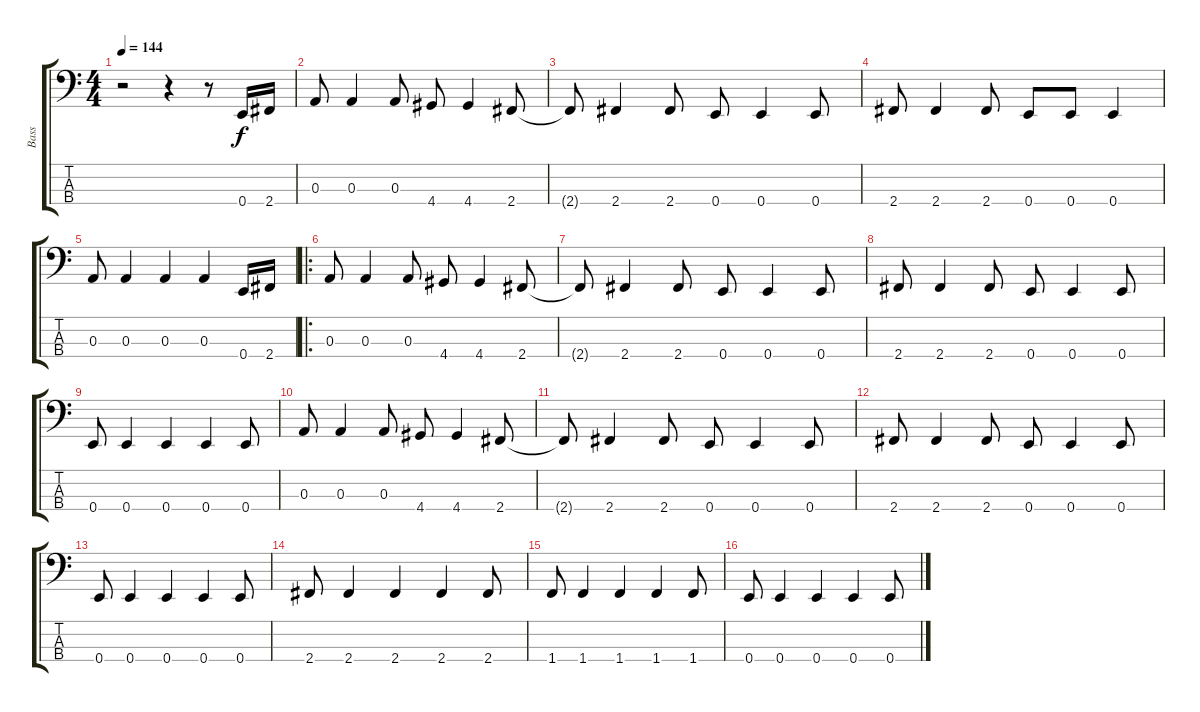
\track ("Bass" "Bass") {instrument electricbasspick}
\staff {score tabs}
\tuning (G2 D2 A1 E1) {hide}
\ts (4 4)
\tempo 144
\clef f4
\ks c
r.2{dy f instrument electricbasspick} r.4 r.8 0.4.16 2.4.16 |
0.3.8 0.3.4 0.3.8 4.4.8 4.4.4 2.4.8 |
2.4{t}.8 2.4.4 2.4.8 0.4.8 0.4.4 0.4.8 |
2.4.8 2.4.4 2.4.8 0.4.8 0.4.8 0.4.4 |
0.3.8 0.3.4 0.3.4 0.3.4 0.4.16 2.4.16 |
\ro
0.3.8 0.3.4 0.3.8 4.4.8 4.4.4 2.4.8 |
2.4{t}.8 2.4.4 2.4.8 0.4.8 0.4.4 0.4.8 |
2.4.8 2.4.4 2.4.8 0.4.8 0.4.4 0.4.8 |
0.4.8 0.4.4 0.4.4 0.4.4 0.4.8 |
0.3.8 0.3.4 0.3.8 4.4.8 4.4.4 2.4.8 |
2.4{t}.8 2.4.4 2.4.8 0.4.8 0.4.4 0.4.8 |
2.4.8 2.4.4 2.4.8 0.4.8 0.4.4 0.4.8 |
0.4.8 0.4.4 0.4.4 0.4.4 0.4.8 |
2.4.8 2.4.4 2.4.4 2.4.4 2.4.8 |
1.4.8 1.4.4 1.4.4 1.4.4 1.4.8 |
0.4.8 0.4.4 0.4.4 0.4.4 0.4.8
